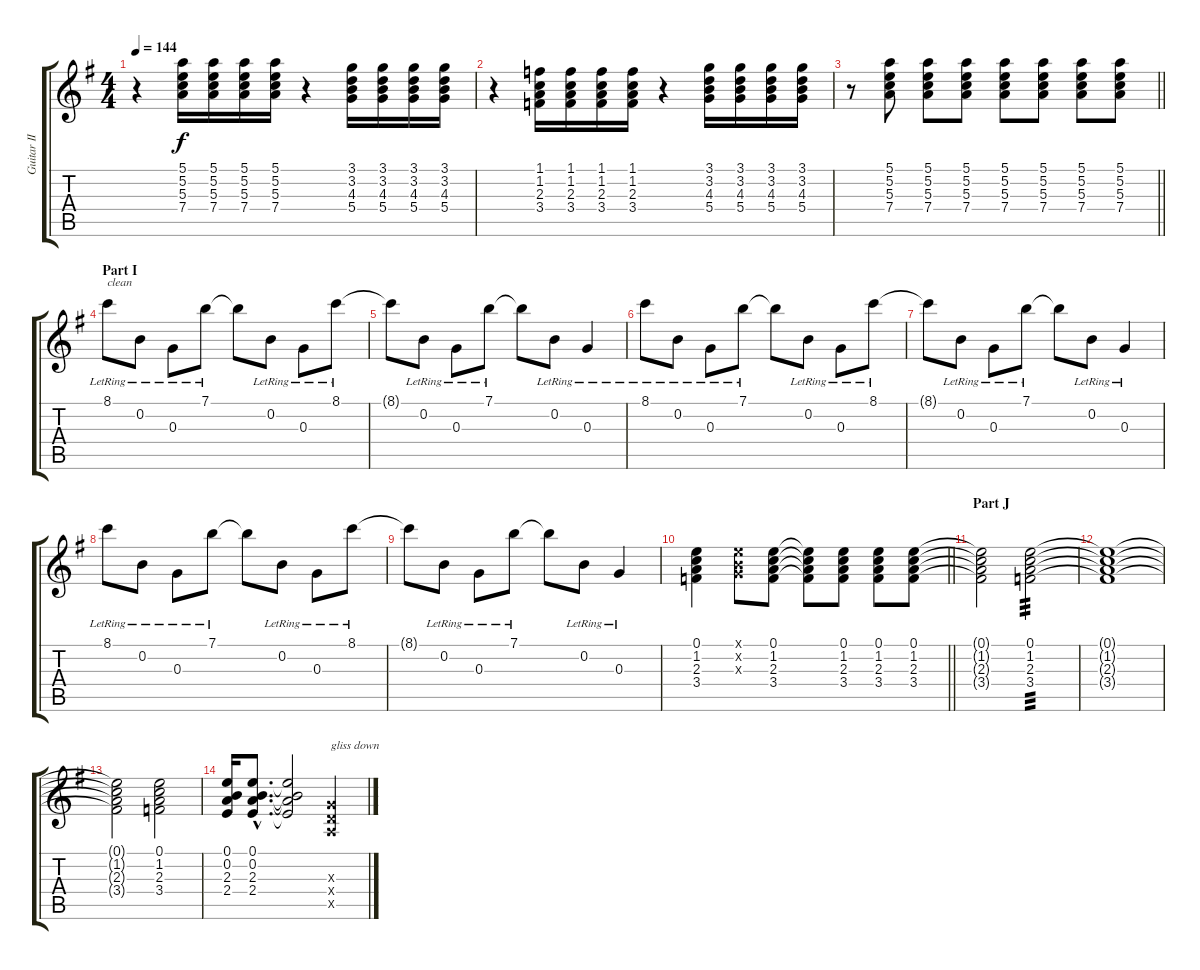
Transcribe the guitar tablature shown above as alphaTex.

\track ("Guitar II (Inoran)" "Guitar II ") {instrument distortionguitar}
\staff {score tabs}
\tuning (E4 B3 G3 D3 A2 E2) {hide}
\ts (4 4)
\tempo 144
\clef g2
\ks g
r.4{dy f} (5.1 5.2 5.3 7.4).16 (5.1 5.2 5.3 7.4).16 (5.1 5.2 5.3 7.4).16 (5.1 5.2 5.3 7.4).16 r.4 (3.1 3.2 4.3 5.4).16 (3.1 3.2 4.3 5.4).16 (3.1 3.2 4.3 5.4).16 (3.1 3.2 4.3 5.4).16 |
r.4 (1.1 1.2 2.3 3.4).16 (1.1 1.2 2.3 3.4).16 (1.1 1.2 2.3 3.4).16 (1.1 1.2 2.3 3.4).16 r.4 (3.1 3.2 4.3 5.4).16 (3.1 3.2 4.3 5.4).16 (3.1 3.2 4.3 5.4).16 (3.1 3.2 4.3 5.4).16 |
\barLineRight lightlight
r.8 (5.1 5.2 5.3 7.4).8 (5.1 5.2 5.3 7.4).8 (5.1 5.2 5.3 7.4).8 (5.1 5.2 5.3 7.4).8 (5.1 5.2 5.3 7.4).8 (5.1 5.2 5.3 7.4).8 (5.1 5.2 5.3 7.4).8 |
\section ("" "Part I")
8.1{lr}.8{txt "clean" instrument electricguitarclean} 0.2{lr}.8 0.3{lr}.8 7.1{lr}.8 7.1{t}.8 0.2{lr}.8 0.3{lr}.8 8.1{lr}.8 |
8.1{t}.8 0.2{lr}.8 0.3{lr}.8 7.1{lr}.8 7.1{t}.8 0.2{lr}.8 0.3{lr}.4 |
8.1{lr}.8 0.2{lr}.8 0.3{lr}.8 7.1{lr}.8 7.1{t}.8 0.2{lr}.8 0.3{lr}.8 8.1{lr}.8 |
8.1{t}.8 0.2{lr}.8 0.3{lr}.8 7.1{lr}.8 7.1{t}.8 0.2{lr}.8 0.3{lr}.4 |
8.1{lr}.8 0.2{lr}.8 0.3{lr}.8 7.1{lr}.8 7.1{t}.8 0.2{lr}.8 0.3{lr}.8 8.1{lr}.8 |
8.1{t}.8 0.2{lr}.8 0.3{lr}.8 7.1{lr}.8 7.1{t}.8 0.2{lr}.8 0.3{lr}.4 |
\barLineRight lightlight
(0.1 1.2 2.3 3.4).4 (0.1{x} 0.2{x} 0.3{x}).8 (0.1 1.2 2.3 3.4).8 (0.1{t} 1.2{t} 2.3{t} 3.4{t}).8 (0.1 1.2 2.3 3.4).8 (0.1 1.2 2.3 3.4).8 (0.1 1.2 2.3 3.4).8 |
\section ("" "Part J")
(0.1{t} 1.2{t} 2.3{t} 3.4{t}).2 (0.1 1.2 2.3 3.4).2{tp 3} |
(0.1{t} 1.2{t} 2.3{t} 3.4{t}).1 |
(0.1{t} 1.2{t} 2.3{t} 3.4{t}).2 (0.1 1.2 2.3 3.4).2 |
(0.1 0.2 2.3 2.4).16 (0.1{hac} 0.2{hac} 2.3{hac} 2.4{hac}).8{d} (0.1{t} 0.2{t} 2.3{t} 2.4{t}).2 (0.3{x} 0.4{x} 0.5{x}).4{txt "gliss down"}
